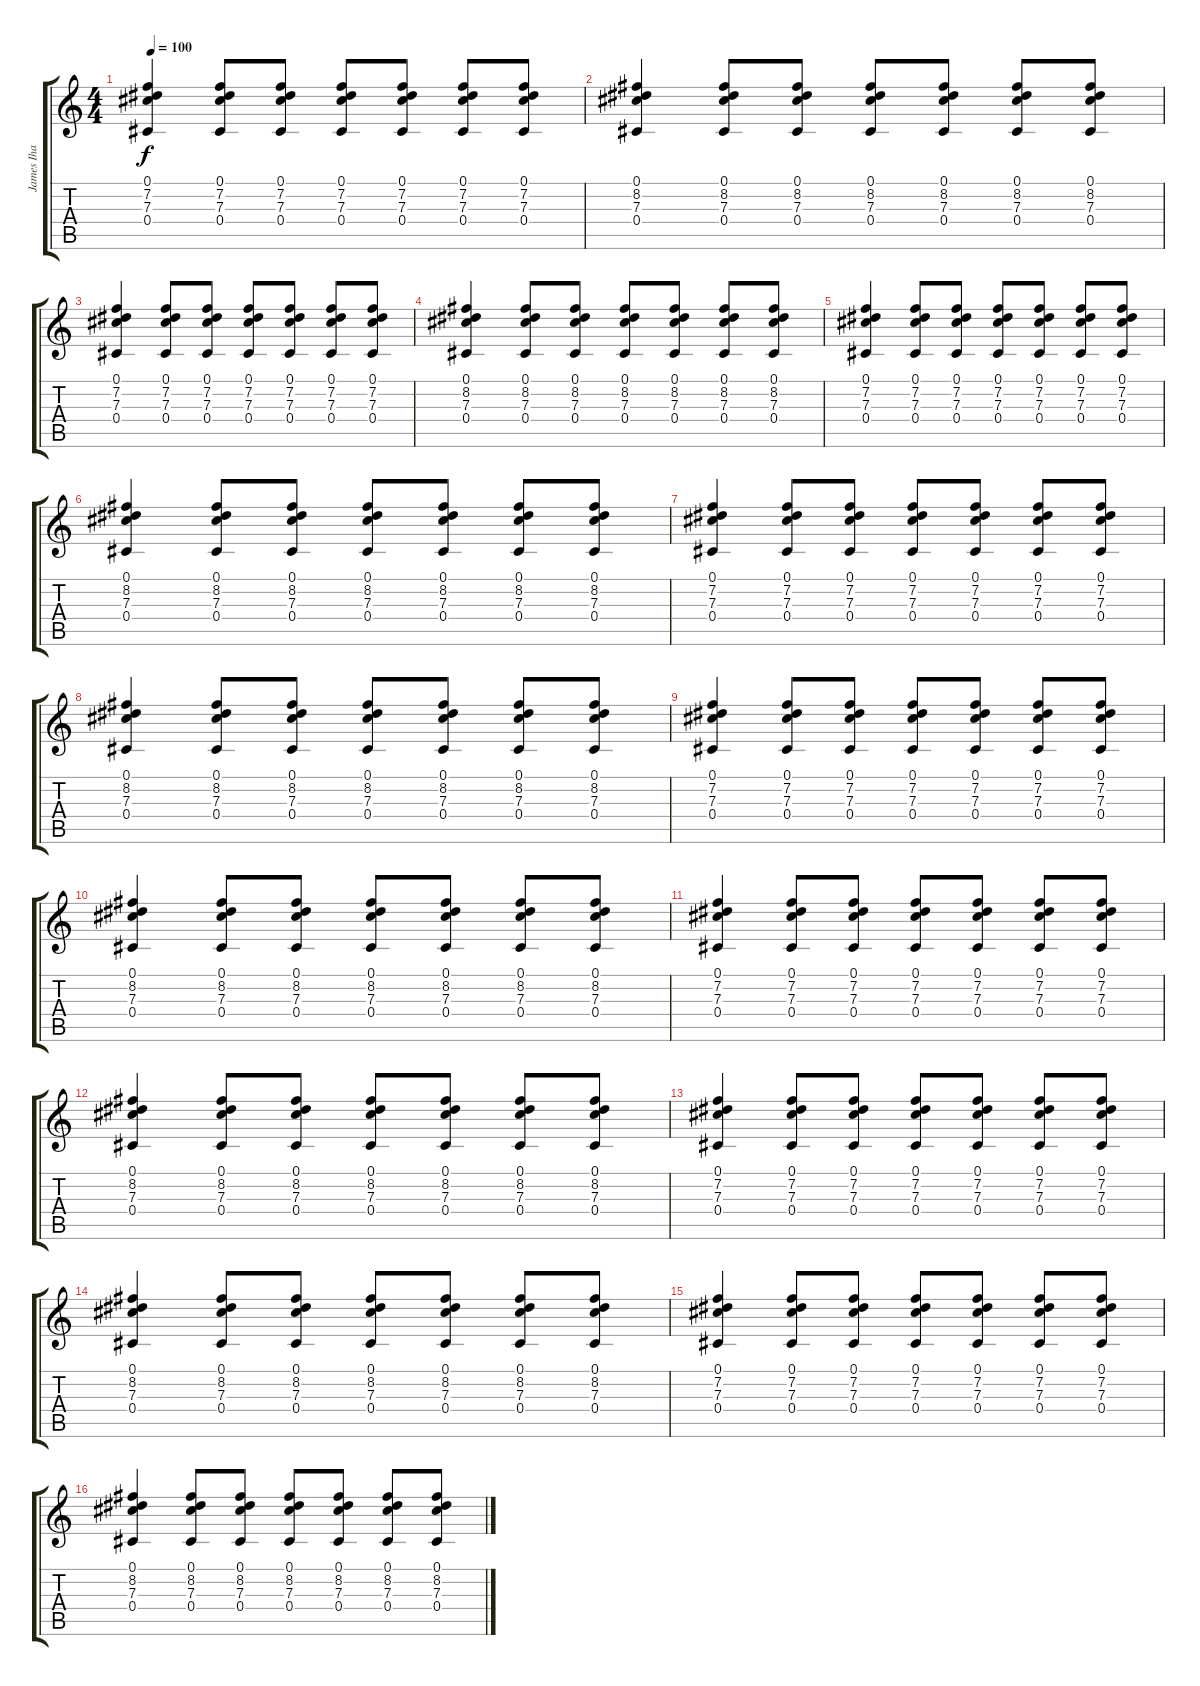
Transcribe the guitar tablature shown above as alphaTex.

\track ("James Iha" "James Iha") {instrument electricguitarclean}
\staff {score tabs}
\tuning (Eb4 Bb3 Gb3 Db3 Ab2 Eb2) {hide}
\ts (4 4)
\tempo 100
\clef g2
\ks c
(0.1 7.2 7.3 0.4).4{dy f} (0.1 7.2 7.3 0.4).8 (0.1 7.2 7.3 0.4).8 (0.1 7.2 7.3 0.4).8 (0.1 7.2 7.3 0.4).8 (0.1 7.2 7.3 0.4).8 (0.1 7.2 7.3 0.4).8 |
(0.1 8.2 7.3 0.4).4 (0.1 8.2 7.3 0.4).8 (0.1 8.2 7.3 0.4).8 (0.1 8.2 7.3 0.4).8 (0.1 8.2 7.3 0.4).8 (0.1 8.2 7.3 0.4).8 (0.1 8.2 7.3 0.4).8 |
(0.1 7.2 7.3 0.4).4 (0.1 7.2 7.3 0.4).8 (0.1 7.2 7.3 0.4).8 (0.1 7.2 7.3 0.4).8 (0.1 7.2 7.3 0.4).8 (0.1 7.2 7.3 0.4).8 (0.1 7.2 7.3 0.4).8 |
(0.1 8.2 7.3 0.4).4 (0.1 8.2 7.3 0.4).8 (0.1 8.2 7.3 0.4).8 (0.1 8.2 7.3 0.4).8 (0.1 8.2 7.3 0.4).8 (0.1 8.2 7.3 0.4).8 (0.1 8.2 7.3 0.4).8 |
(0.1 7.2 7.3 0.4).4 (0.1 7.2 7.3 0.4).8 (0.1 7.2 7.3 0.4).8 (0.1 7.2 7.3 0.4).8 (0.1 7.2 7.3 0.4).8 (0.1 7.2 7.3 0.4).8 (0.1 7.2 7.3 0.4).8 |
(0.1 8.2 7.3 0.4).4 (0.1 8.2 7.3 0.4).8 (0.1 8.2 7.3 0.4).8 (0.1 8.2 7.3 0.4).8 (0.1 8.2 7.3 0.4).8 (0.1 8.2 7.3 0.4).8 (0.1 8.2 7.3 0.4).8 |
(0.1 7.2 7.3 0.4).4 (0.1 7.2 7.3 0.4).8 (0.1 7.2 7.3 0.4).8 (0.1 7.2 7.3 0.4).8 (0.1 7.2 7.3 0.4).8 (0.1 7.2 7.3 0.4).8 (0.1 7.2 7.3 0.4).8 |
(0.1 8.2 7.3 0.4).4 (0.1 8.2 7.3 0.4).8 (0.1 8.2 7.3 0.4).8 (0.1 8.2 7.3 0.4).8 (0.1 8.2 7.3 0.4).8 (0.1 8.2 7.3 0.4).8 (0.1 8.2 7.3 0.4).8 |
(0.1 7.2 7.3 0.4).4 (0.1 7.2 7.3 0.4).8 (0.1 7.2 7.3 0.4).8 (0.1 7.2 7.3 0.4).8 (0.1 7.2 7.3 0.4).8 (0.1 7.2 7.3 0.4).8 (0.1 7.2 7.3 0.4).8 |
(0.1 8.2 7.3 0.4).4 (0.1 8.2 7.3 0.4).8 (0.1 8.2 7.3 0.4).8 (0.1 8.2 7.3 0.4).8 (0.1 8.2 7.3 0.4).8 (0.1 8.2 7.3 0.4).8 (0.1 8.2 7.3 0.4).8 |
(0.1 7.2 7.3 0.4).4 (0.1 7.2 7.3 0.4).8 (0.1 7.2 7.3 0.4).8 (0.1 7.2 7.3 0.4).8 (0.1 7.2 7.3 0.4).8 (0.1 7.2 7.3 0.4).8 (0.1 7.2 7.3 0.4).8 |
(0.1 8.2 7.3 0.4).4 (0.1 8.2 7.3 0.4).8 (0.1 8.2 7.3 0.4).8 (0.1 8.2 7.3 0.4).8 (0.1 8.2 7.3 0.4).8 (0.1 8.2 7.3 0.4).8 (0.1 8.2 7.3 0.4).8 |
(0.1 7.2 7.3 0.4).4 (0.1 7.2 7.3 0.4).8 (0.1 7.2 7.3 0.4).8 (0.1 7.2 7.3 0.4).8 (0.1 7.2 7.3 0.4).8 (0.1 7.2 7.3 0.4).8 (0.1 7.2 7.3 0.4).8 |
(0.1 8.2 7.3 0.4).4 (0.1 8.2 7.3 0.4).8 (0.1 8.2 7.3 0.4).8 (0.1 8.2 7.3 0.4).8 (0.1 8.2 7.3 0.4).8 (0.1 8.2 7.3 0.4).8 (0.1 8.2 7.3 0.4).8 |
(0.1 7.2 7.3 0.4).4 (0.1 7.2 7.3 0.4).8 (0.1 7.2 7.3 0.4).8 (0.1 7.2 7.3 0.4).8 (0.1 7.2 7.3 0.4).8 (0.1 7.2 7.3 0.4).8 (0.1 7.2 7.3 0.4).8 |
(0.1 8.2 7.3 0.4).4 (0.1 8.2 7.3 0.4).8 (0.1 8.2 7.3 0.4).8 (0.1 8.2 7.3 0.4).8 (0.1 8.2 7.3 0.4).8 (0.1 8.2 7.3 0.4).8 (0.1 8.2 7.3 0.4).8
